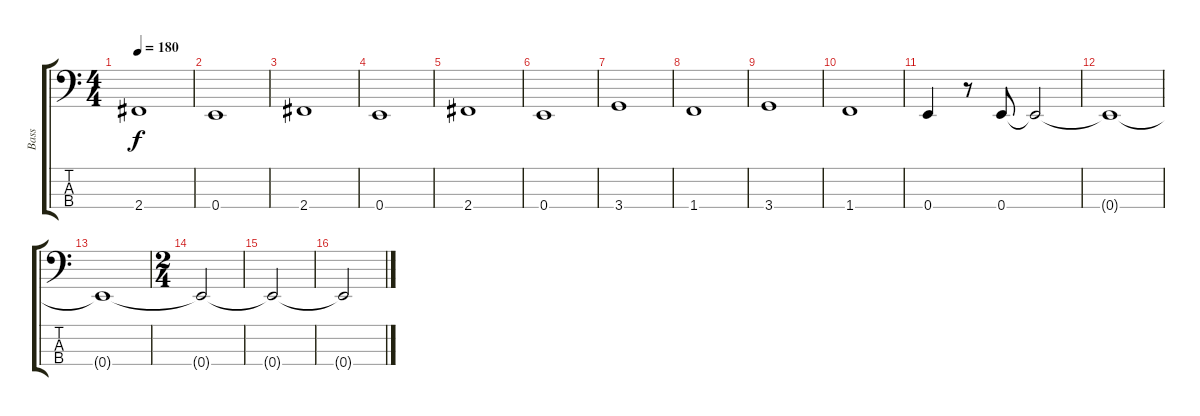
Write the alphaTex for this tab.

\track ("Bass" "Bass") {instrument electricbasspick}
\staff {score tabs}
\tuning (G2 D2 A1 E1) {hide}
\ts (4 4)
\tempo 180
\clef f4
\ks c
2.4.1{dy f} |
0.4.1 |
2.4.1 |
0.4.1 |
2.4.1 |
0.4.1 |
3.4.1 |
1.4.1 |
3.4.1 |
1.4.1 |
0.4.4 r.8 0.4.8 0.4{t}.2 |
0.4{t}.1 |
0.4{t}.1 |
\ts (2 4)
0.4{t}.2 |
0.4{t}.2 |
0.4{t}.2
